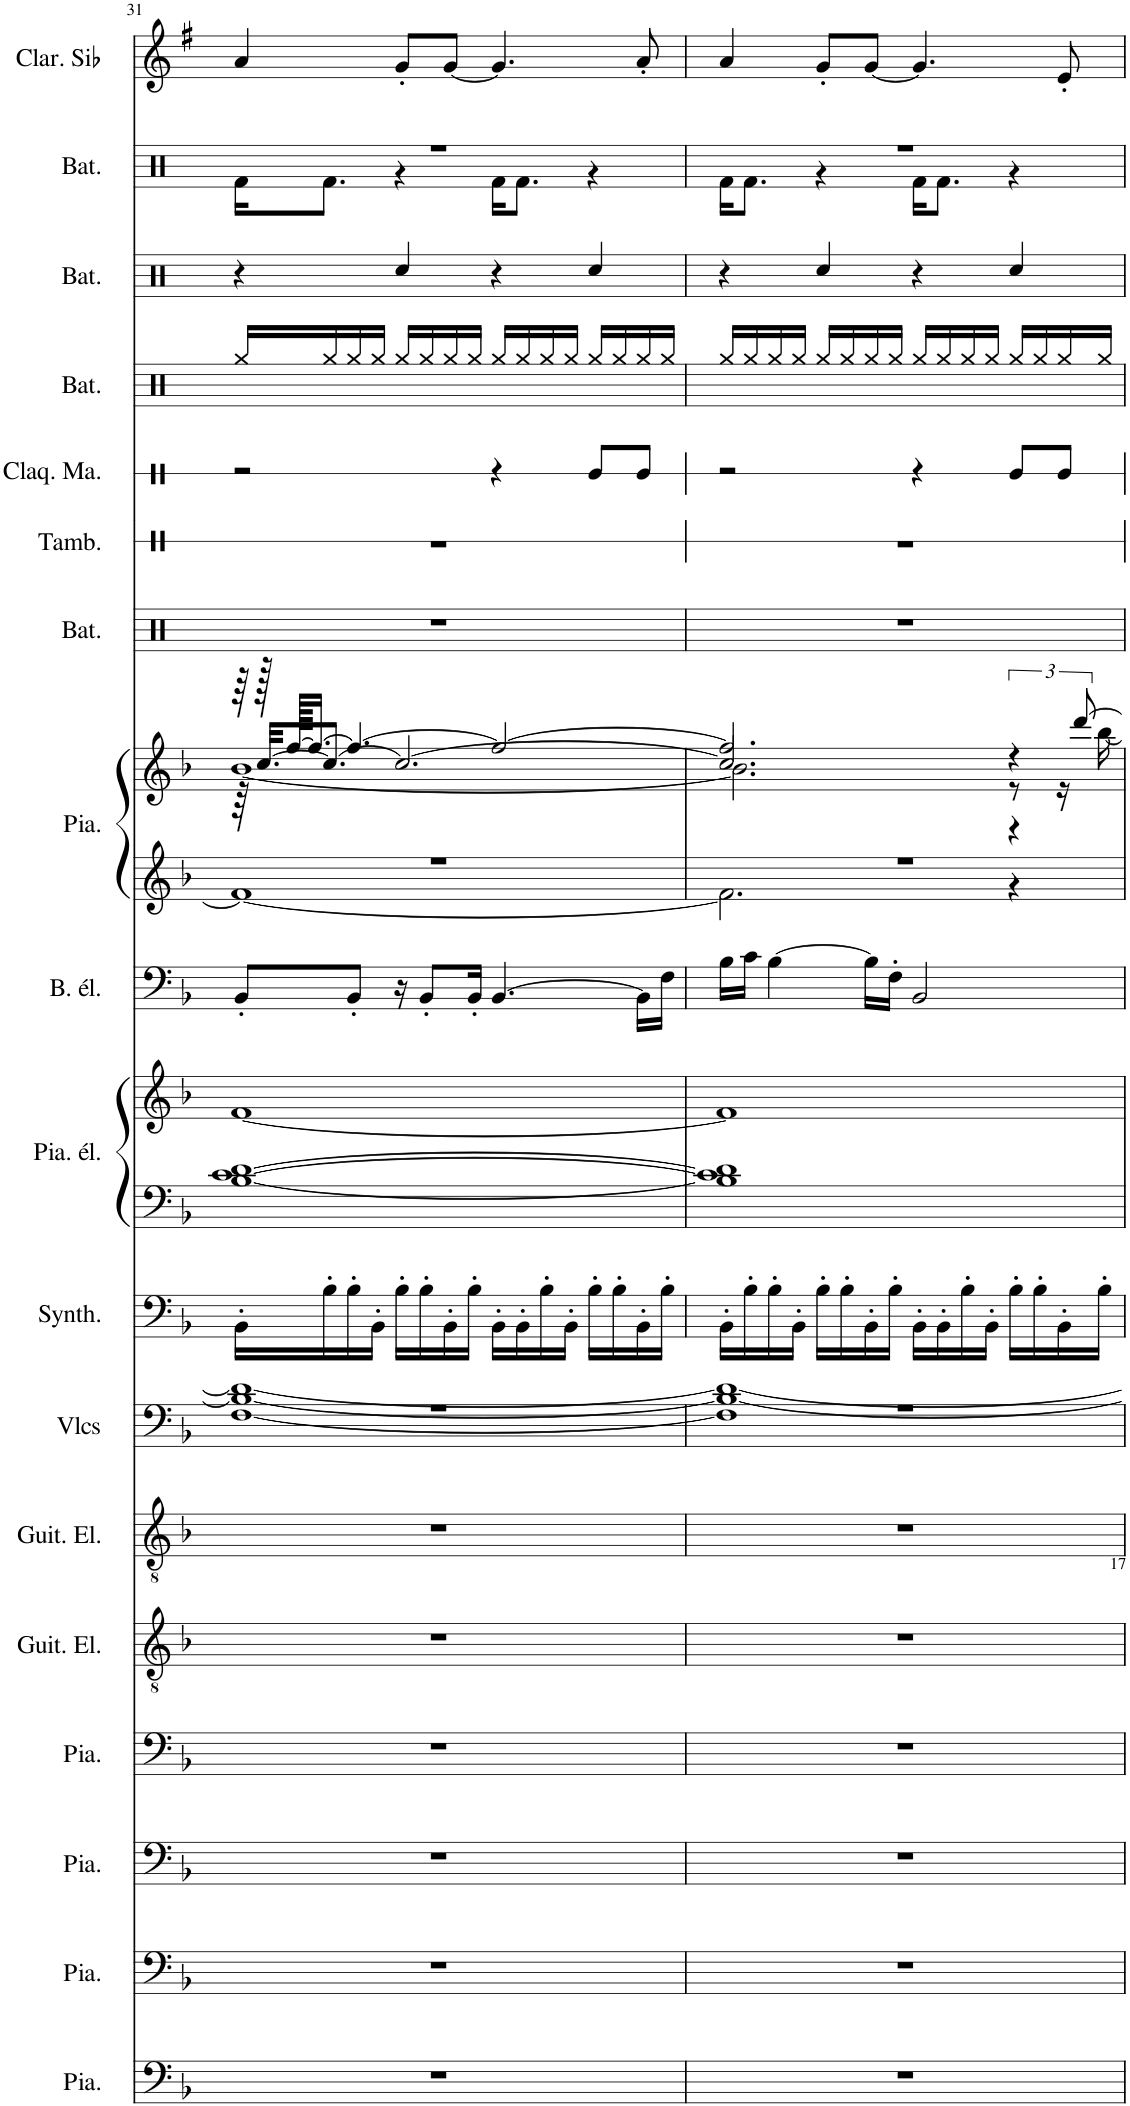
**kern	**kern	**kern	**kern	**kern	**kern	**kern	**kern	**kern	**kern	**kern	**kern	**kern	**kern	**kern	**kern	**kern	**kern	**kern	**kern
*part18	*part17	*part16	*part15	*part14	*part13	*part12	*part11	*part10	*part10	*part9	*part8	*part8	*part7	*part6	*part5	*part4	*part3	*part2	*part1
*staff20	*staff19	*staff18	*staff17	*staff16	*staff15	*staff14	*staff13	*staff12	*staff11	*staff10	*staff9	*staff8	*staff7	*staff6	*staff5	*staff4	*staff3	*staff2	*staff1
*I"Piano	*I"Piano	*I"Piano	*I"Piano	*I"Guitare électrique, Overdriven Guitar	*I"Guitare électrique, Overdriven Guitar	*I"Violoncelles, String Ensemble 1	*I"Synthétiseur d'effets, Lead 8 (bass + lead)	*I"Piano électrique, Electric Piano 2	*	*I"Basse électrique, Electric Bass (finger)	*I"Piano, Acoustic Grand Piano	*	*I"Batterie	*I"Tambourin	*I"Claquement de mains	*I"Batterie	*I"Batterie	*I"Batterie, Drums	*I"Clarinette en Sib
*I'Pia.	*I'Pia.	*I'Pia.	*I'Pia.	*I'Guit. El.	*I'Guit. El.	*I'Vlcs	*I'Synth.	*I'Pia. él.	*	*I'B. él.	*I'Pia.	*	*I'Bat.	*I'Tamb.	*I'Claq. Ma.	*I'Bat.	*I'Bat.	*I'Bat.	*I'Clar. Sib
!!LO:PB:g=z
*clefF4	*clefF4	*clefF4	*clefF4	*clefGv2	*clefGv2	*clefF4	*clefF4	*clefF4	*clefG2	*clefF4	*clefG2	*clefG2	*clefX	*clefX	*clefX	*clefX	*clefX	*clefX	*clefG2
*	*	*	*	*	*	*	*	*	*	*Trd7c12	*	*	*	*	*	*	*	*	*Trd1c2
*k[b-]	*k[b-]	*k[b-]	*k[b-]	*k[b-]	*k[b-]	*k[b-]	*k[b-]	*k[b-]	*k[b-]	*k[b-]	*k[b-]	*k[b-]	*k[]	*k[]	*k[]	*k[]	*k[]	*k[]	*k[f#]
*M4/4	*M4/4	*M4/4	*M4/4	*M4/4	*M4/4	*M4/4	*M4/4	*M4/4	*M4/4	*M4/4	*M4/4	*M4/4	*M4/4	*M4/4	*M4/4	*M4/4	*M4/4	*M4/4	*M4/4
=31	=31	=31	=31	=31	=31	=31	=31	=31	=31	=31	=31	=31	=31	=31	=31	=31	=31	=31	=31
*	*	*	*	*	*	*^	*	*	*	*	*^	*^	*	*	*	*	*	*^	*
*	*	*	*	*	*	*	*	*	*	*	*	*	*	*	*^	*	*	*	*	*	*	*	*
1r	1r	1r	1r	1r	1r	1r	[1F 1B-_ 1d_	16BB-'\LL	[1B- [1c [1d	[1f	8BB-'/L	1r	1f_	64r	[1b-	64r	1r	1r	2r	16Rgg/LL	4r	1r	16Rf\KL	4a/
.	.	.	.	.	.	.	.	.	.	.	.	.	.	128r	.	[32.cc/KKL	.	.	.	.	.	.	.	.
.	.	.	.	.	.	.	.	.	.	.	.	.	.	[128ff/KKKLL	.	.	.	.	.	.	.	.	.	.
.	.	.	.	.	.	.	.	.	.	.	.	.	.	16.ff/JJ_	.	.	.	.	.	.	.	.	.	.
.	.	.	.	.	.	.	.	16B-'\	.	.	.	.	.	.	.	8.cc/J_	.	.	.	16Rgg/	.	.	8.Rf\J	.
.	.	.	.	.	.	.	.	16B-'\	.	.	8BB-'/J	.	.	4.ff/_	.	.	.	.	.	16Rgg/	.	.	.	.
.	.	.	.	.	.	.	.	16BB-'\JJ	.	.	.	.	.	.	.	.	.	.	.	16Rgg/JJ	.	.	.	.
.	.	.	.	.	.	.	.	16B-'\LL	.	.	16r	.	.	.	.	2.cc/_	.	.	.	16Rgg/LL	4Rcc/	.	4r	8g'/L
.	.	.	.	.	.	.	.	16B-'\	.	.	8BB-'/L	.	.	.	.	.	.	.	.	16Rgg/	.	.	.	.
.	.	.	.	.	.	.	.	16BB-'\	.	.	.	.	.	.	.	.	.	.	.	16Rgg/	.	.	.	[8g/J
.	.	.	.	.	.	.	.	16B-'\JJ	.	.	16BB-'/Jk	.	.	.	.	.	.	.	.	16Rgg/JJ	.	.	.	.
.	.	.	.	.	.	.	.	16BB-'\LL	.	.	[4.BB-/	.	.	2ff/_	.	.	.	.	4r	16Rgg/LL	4r	.	16Rf\KL	4.g/]
.	.	.	.	.	.	.	.	16BB-'\	.	.	.	.	.	.	.	.	.	.	.	16Rgg/	.	.	8.Rf\J	.
.	.	.	.	.	.	.	.	16B-'\	.	.	.	.	.	.	.	.	.	.	.	16Rgg/	.	.	.	.
.	.	.	.	.	.	.	.	16BB-'\JJ	.	.	.	.	.	.	.	.	.	.	.	16Rgg/JJ	.	.	.	.
.	.	.	.	.	.	.	.	16B-'\LL	.	.	.	.	.	.	.	.	.	.	8Re/L	16Rgg/LL	4Rcc/	.	4r	.
.	.	.	.	.	.	.	.	16B-'\	.	.	.	.	.	.	.	.	.	.	.	16Rgg/	.	.	.	.
.	.	.	.	.	.	.	.	16BB-'\	.	.	16BB-\LL]	.	.	.	.	.	.	.	8Re/J	16Rgg/	.	.	.	8a'/
.	.	.	.	.	.	.	.	16B-'\JJ	.	.	16F\JJ	.	.	.	.	.	.	.	.	16Rgg/JJ	.	.	.	.
=32	=32	=32	=32	=32	=32	=32	=32	=32	=32	=32	=32	=32	=32	=32	=32	=32	=32	=32	=32	=32	=32	=32	=32	=32
1r	1r	1r	1r	1r	1r	1r	1F] 1B-_ 1d_	16BB-'\LL	1B-] 1c] 1d]	1f]	16B-\LL	1r	2.f\]	2.ff/]	2.b-\]	2.cc/]	1r	1r	2r	16Rgg/LL	4r	1r	16Rf\KL	4a/
.	.	.	.	.	.	.	.	16B-'\	.	.	16c\JJ	.	.	.	.	.	.	.	.	16Rgg/	.	.	8.Rf\J	.
.	.	.	.	.	.	.	.	16B-'\	.	.	[4B-\	.	.	.	.	.	.	.	.	16Rgg/	.	.	.	.
.	.	.	.	.	.	.	.	16BB-'\JJ	.	.	.	.	.	.	.	.	.	.	.	16Rgg/JJ	.	.	.	.
.	.	.	.	.	.	.	.	16B-'\LL	.	.	.	.	.	.	.	.	.	.	.	16Rgg/LL	4Rcc/	.	4r	8g'/L
.	.	.	.	.	.	.	.	16B-'\	.	.	.	.	.	.	.	.	.	.	.	16Rgg/	.	.	.	.
.	.	.	.	.	.	.	.	16BB-'\	.	.	16B-\LL]	.	.	.	.	.	.	.	.	16Rgg/	.	.	.	[8g/J
.	.	.	.	.	.	.	.	16B-'\JJ	.	.	16F'\JJ	.	.	.	.	.	.	.	.	16Rgg/JJ	.	.	.	.
.	.	.	.	.	.	.	.	16BB-'\LL	.	.	2BB-/	.	.	.	.	.	.	.	4r	16Rgg/LL	4r	.	16Rf\KL	4.g/]
.	.	.	.	.	.	.	.	16BB-'\	.	.	.	.	.	.	.	.	.	.	.	16Rgg/	.	.	8.Rf\J	.
.	.	.	.	.	.	.	.	16B-'\	.	.	.	.	.	.	.	.	.	.	.	16Rgg/	.	.	.	.
.	.	.	.	.	.	.	.	16BB-'\JJ	.	.	.	.	.	.	.	.	.	.	.	16Rgg/JJ	.	.	.	.
.	.	.	.	.	.	.	.	16B-'\LL	.	.	.	.	4r	6r	8r	4r	.	.	8Re/L	16Rgg/LL	4Rcc/	.	4r	.
.	.	.	.	.	.	.	.	16B-'\	.	.	.	.	.	.	.	.	.	.	.	16Rgg/	.	.	.	.
.	.	.	.	.	.	.	.	16BB-'\	.	.	.	.	.	.	16r	.	.	.	8Re/J	16Rgg/	.	.	.	8e'/
.	.	.	.	.	.	.	.	.	.	.	.	.	.	[12ddd/	.	.	.	.	.	.	.	.	.	.
.	.	.	.	.	.	.	.	16B-'\JJ	.	.	.	.	.	.	[16bb-\	.	.	.	.	16Rgg/JJ	.	.	.	.
*	*	*	*	*	*	*	*	*	*	*	*	*v	*v	*	*	*	*	*	*	*	*	*v	*v	*
*	*	*	*	*	*	*v	*v	*	*	*	*	*	*v	*v	*v	*	*	*	*	*	*	*
=	=	=	=	=	=	=	=	=	=	=	=	=	=	=	=	=	=	=	=
*-	*-	*-	*-	*-	*-	*-	*-	*-	*-	*-	*-	*-	*-	*-	*-	*-	*-	*-	*-
